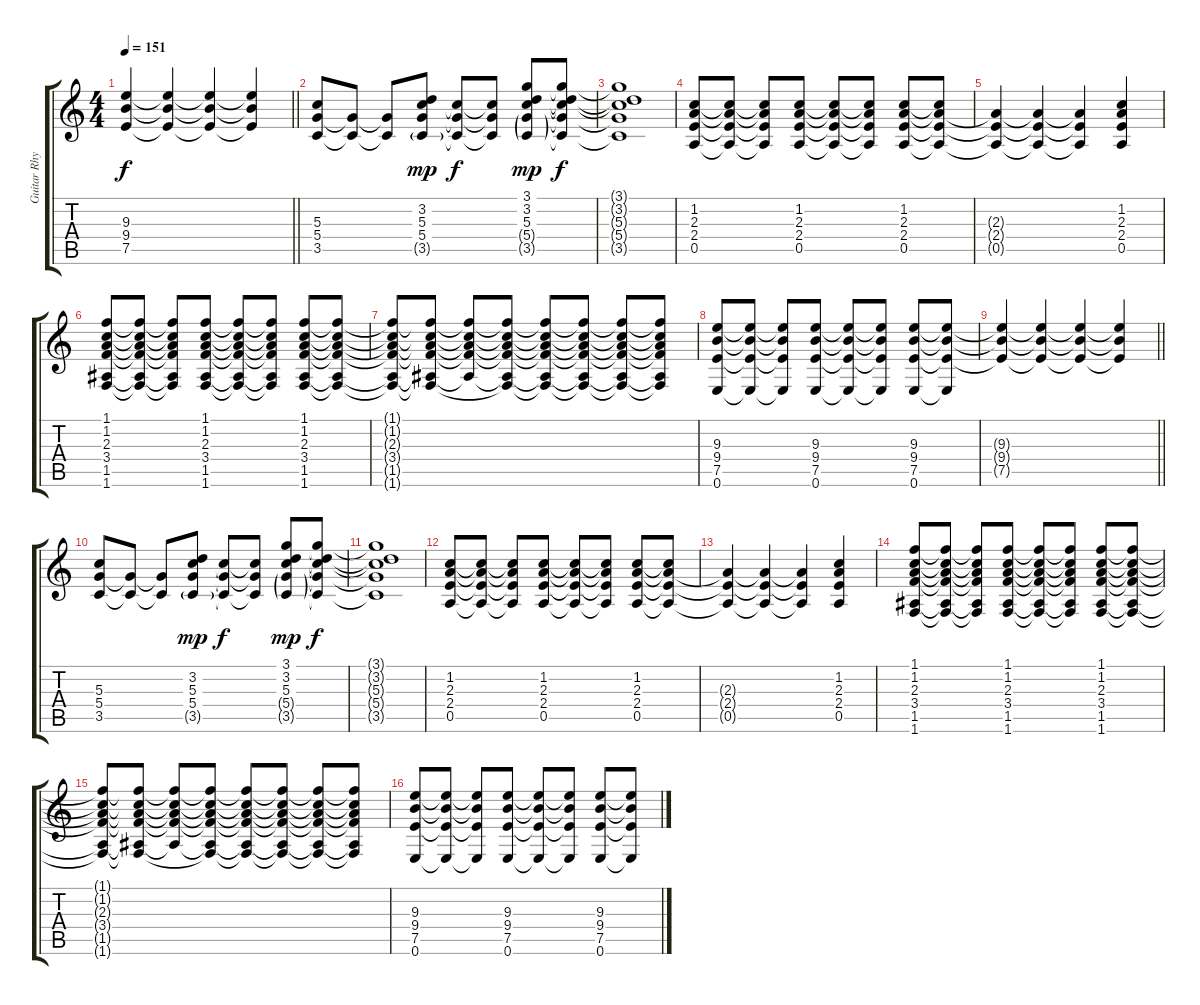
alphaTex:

\track ("Guitar Rhythm" "Guitar Rhy") {instrument overdrivenguitar}
\staff {score tabs}
\tuning (E4 B3 G3 D3 A2 E2) {hide}
\ts (4 4)
\tempo 151
\clef g2
\barLineRight lightlight
\ks c
(9.3{t} 9.4{t} 7.5{t}).4{dy f} (9.3{t} 9.4{t} 7.5{t}).4 (9.3{t} 9.4{t} 7.5{t}).4 (9.3{t} 9.4{t} 7.5{t}).4 |
(5.3 5.4 3.5).8 (5.4{t} 3.5{t}).8 (5.4{t} 3.5{t}).8 (3.2 5.3 5.4 3.5{g}).8{dy mp} (5.3{t} 5.4{t} 3.5{t}).8{dy f} (5.3{t} 5.4{t} 3.5{t}).8 (3.1 3.2 5.3 5.4{g} 3.5{g}).8{dy mp} (3.1{t} 3.2{t} 5.3{t} 5.4{t} 3.5{t}).8{dy f} |
(3.1{t} 3.2{t} 5.3{t} 5.4{t} 3.5{t}).1 |
(1.2 2.3 2.4 0.5).8 (1.2{t} 2.3{t} 2.4{t} 0.5{t}).8 (1.2{t} 2.3{t} 2.4{t} 0.5{t}).8 (1.2 2.3 2.4 0.5).8 (1.2{t} 2.3{t} 2.4{t} 0.5{t}).8 (1.2{t} 2.3{t} 2.4{t} 0.5{t}).8 (1.2 2.3 2.4 0.5).8 (1.2{t} 2.3{t} 2.4{t} 0.5{t}).8 |
(2.3{t} 2.4{t} 0.5{t}).4 (2.3{t} 2.4{t} 0.5{t}).4 (2.3{t} 2.4{t} 0.5{t}).4 (1.2 2.3 2.4 0.5).4 |
(1.1 1.2 2.3 3.4 1.5 1.6).8 (1.1{t} 1.2{t} 2.3{t} 3.4{t} 1.5{t} 1.6{t}).8 (1.1{t} 1.2{t} 2.3{t} 3.4{t} 1.5{t} 1.6{t}).8 (1.1 1.2 2.3 3.4 1.5 1.6).8 (1.1{t} 1.2{t} 2.3{t} 3.4{t} 1.5{t} 1.6{t}).8 (1.1{t} 1.2{t} 2.3{t} 3.4{t} 1.5{t} 1.6{t}).8 (1.1 1.2 2.3 3.4 1.5 1.6).8 (1.1{t} 1.2{t} 2.3{t} 3.4{t} 1.5{t} 1.6{t}).8 |
(1.1{t} 1.2{t} 2.3{t} 3.4{t} 1.5{t} 1.6{t}).8 (1.1{t} 1.2{t} 2.3{t} 3.4{t} 1.5{t} 1.6{t}).8 (1.1{t} 1.2{t} 2.3{t} 3.4{t} 1.5{t}).8 (1.1{t} 1.2{t} 2.3{t} 3.4{t} 1.5{t} 1.6{t}).8 (1.1{t} 1.2{t} 2.3{t} 3.4{t} 1.5{t} 1.6{t}).8 (1.1{t} 1.2{t} 2.3{t} 3.4{t} 1.5{t} 1.6{t}).8 (1.1{t} 1.2{t} 2.3{t} 3.4{t} 1.5{t} 1.6{t}).8 (1.1{t} 1.2{t} 2.3{t} 3.4{t} 1.5{t} 1.6{t}).8 |
(9.3 9.4 7.5 0.6).8 (9.3{t} 9.4{t} 7.5{t} 0.6{t}).8 (9.3{t} 9.4{t} 7.5{t} 0.6{t}).8 (9.3 9.4 7.5 0.6).8 (9.3{t} 9.4{t} 7.5{t} 0.6{t}).8 (9.3{t} 9.4{t} 7.5{t} 0.6{t}).8 (9.3 9.4 7.5 0.6).8 (9.3{t} 9.4{t} 7.5{t} 0.6{t}).8 |
\barLineRight lightlight
(9.3{t} 9.4{t} 7.5{t}).4 (9.3{t} 9.4{t} 7.5{t}).4 (9.3{t} 9.4{t} 7.5{t}).4 (9.3{t} 9.4{t} 7.5{t}).4 |
(5.3 5.4 3.5).8 (5.4{t} 3.5{t}).8 (5.4{t} 3.5{t}).8 (3.2 5.3 5.4 3.5{g}).8{dy mp} (5.3{t} 5.4{t} 3.5{t}).8{dy f} (5.3{t} 5.4{t} 3.5{t}).8 (3.1 3.2 5.3 5.4{g} 3.5{g}).8{dy mp} (3.1{t} 3.2{t} 5.3{t} 5.4{t} 3.5{t}).8{dy f} |
(3.1{t} 3.2{t} 5.3{t} 5.4{t} 3.5{t}).1 |
(1.2 2.3 2.4 0.5).8 (1.2{t} 2.3{t} 2.4{t} 0.5{t}).8 (1.2{t} 2.3{t} 2.4{t} 0.5{t}).8 (1.2 2.3 2.4 0.5).8 (1.2{t} 2.3{t} 2.4{t} 0.5{t}).8 (1.2{t} 2.3{t} 2.4{t} 0.5{t}).8 (1.2 2.3 2.4 0.5).8 (1.2{t} 2.3{t} 2.4{t} 0.5{t}).8 |
(2.3{t} 2.4{t} 0.5{t}).4 (2.3{t} 2.4{t} 0.5{t}).4 (2.3{t} 2.4{t} 0.5{t}).4 (1.2 2.3 2.4 0.5).4 |
(1.1 1.2 2.3 3.4 1.5 1.6).8 (1.1{t} 1.2{t} 2.3{t} 3.4{t} 1.5{t} 1.6{t}).8 (1.1{t} 1.2{t} 2.3{t} 3.4{t} 1.5{t} 1.6{t}).8 (1.1 1.2 2.3 3.4 1.5 1.6).8 (1.1{t} 1.2{t} 2.3{t} 3.4{t} 1.5{t} 1.6{t}).8 (1.1{t} 1.2{t} 2.3{t} 3.4{t} 1.5{t} 1.6{t}).8 (1.1 1.2 2.3 3.4 1.5 1.6).8 (1.1{t} 1.2{t} 2.3{t} 3.4{t} 1.5{t} 1.6{t}).8 |
(1.1{t} 1.2{t} 2.3{t} 3.4{t} 1.5{t} 1.6{t}).8 (1.1{t} 1.2{t} 2.3{t} 3.4{t} 1.5{t} 1.6{t}).8 (1.1{t} 1.2{t} 2.3{t} 3.4{t} 1.5{t}).8 (1.1{t} 1.2{t} 2.3{t} 3.4{t} 1.5{t} 1.6{t}).8 (1.1{t} 1.2{t} 2.3{t} 3.4{t} 1.5{t} 1.6{t}).8 (1.1{t} 1.2{t} 2.3{t} 3.4{t} 1.5{t} 1.6{t}).8 (1.1{t} 1.2{t} 2.3{t} 3.4{t} 1.5{t} 1.6{t}).8 (1.1{t} 1.2{t} 2.3{t} 3.4{t} 1.5{t} 1.6{t}).8 |
(9.3 9.4 7.5 0.6).8 (9.3{t} 9.4{t} 7.5{t} 0.6{t}).8 (9.3{t} 9.4{t} 7.5{t} 0.6{t}).8 (9.3 9.4 7.5 0.6).8 (9.3{t} 9.4{t} 7.5{t} 0.6{t}).8 (9.3{t} 9.4{t} 7.5{t} 0.6{t}).8 (9.3 9.4 7.5 0.6).8 (9.3{t} 9.4{t} 7.5{t} 0.6{t}).8
